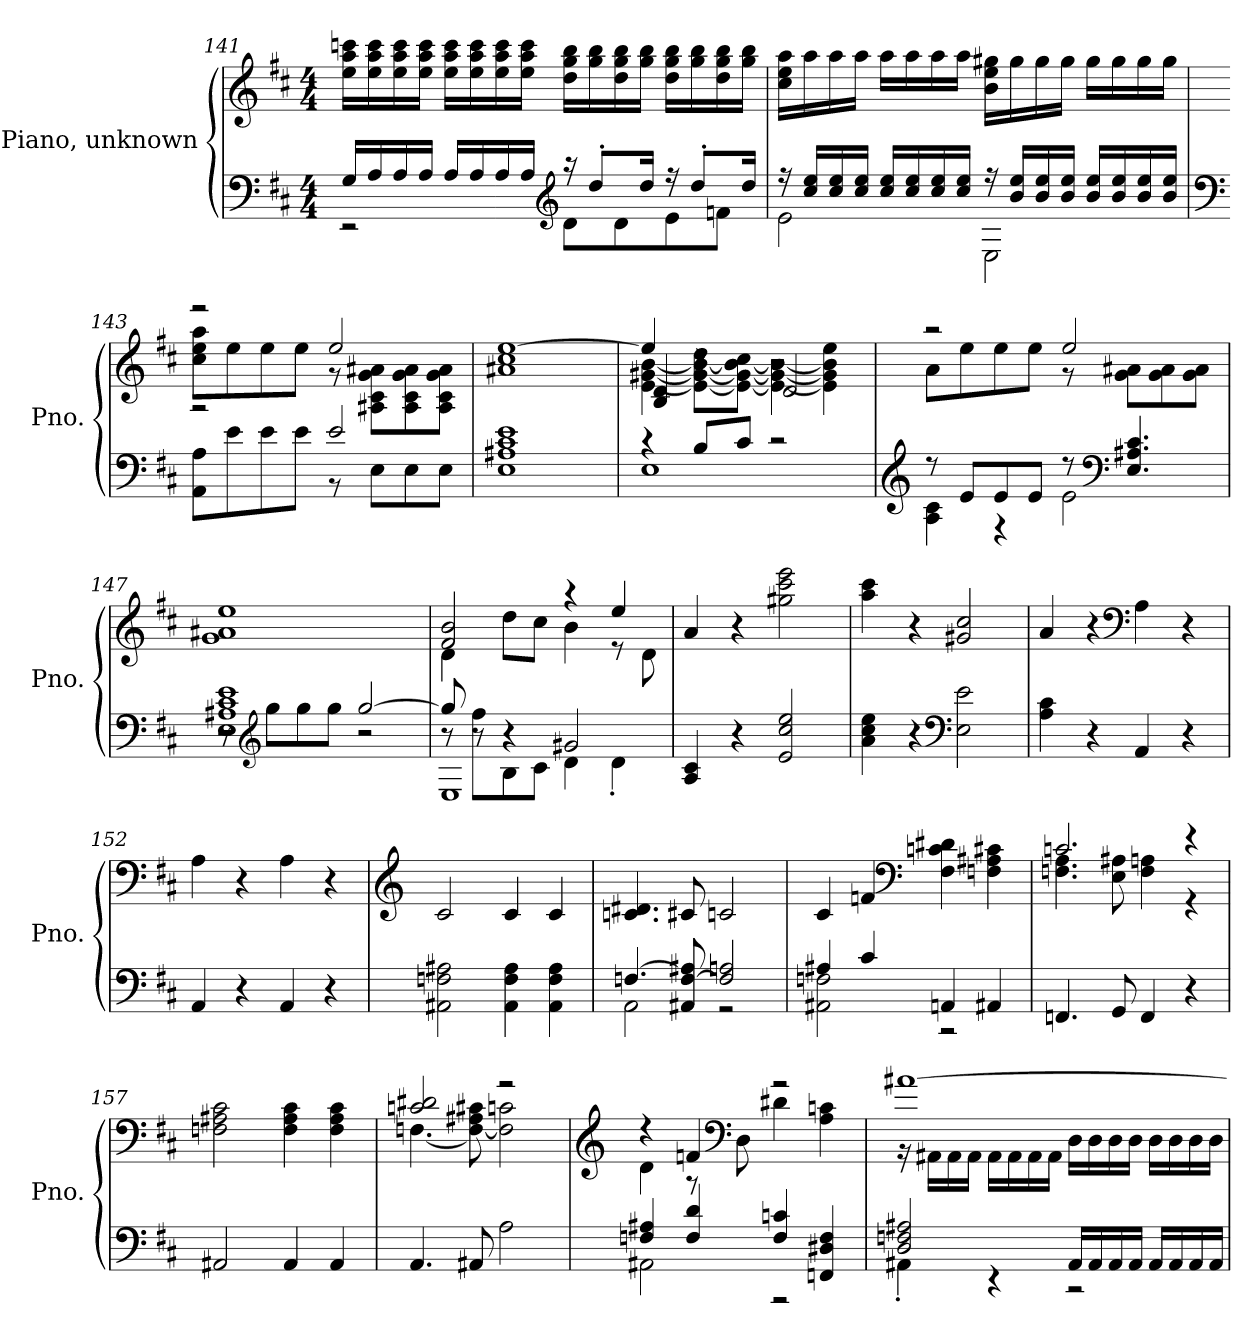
**kern	**kern
*part1	*part1
*staff2	*staff1
*I"Piano, unknown	*
*I'Pno.	*
!!LO:PB:g=z
*clefF4	*clefG2
*k[f#c#]	*k[f#c#]
*M4/4	*M4/4
=141	=141
*^	*
16G/LL	2r	16ee\ 16aa\ 16cccn\LL
16A/	.	16ee\ 16aa\ 16ccc\
16A/	.	16ee\ 16aa\ 16ccc\
16A/JJ	.	16ee\ 16aa\ 16ccc\JJ
16A/LL	.	16ee\ 16aa\ 16ccc\LL
16A/	.	16ee\ 16aa\ 16ccc\
16A/	.	16ee\ 16aa\ 16ccc\
16A/JJ	.	16ee\ 16aa\ 16ccc\JJ
*clefG2	*	*
16r	8d\L	16dd\ 16gg\ 16bb\LL
8dd'/L	.	16gg\ 16bb\
.	8d\	16dd\ 16gg\ 16bb\
16dd/Jk	.	16gg\ 16bb\JJ
16r	8e\	16dd\ 16gg\ 16bb\LL
8dd'/L	.	16gg\ 16bb\
.	8fn\J	16dd\ 16gg\ 16bb\
16dd/Jk	.	16gg\ 16bb\JJ
=142	=142	=142
16r	2e\	16cc#\ 16ee\ 16aa\LL
16cc#/ 16ee/LL	.	16aa\
16cc#/ 16ee/	.	16aa\
16cc#/ 16ee/JJ	.	16aa\JJ
16cc#/ 16ee/LL	.	16aa\LL
16cc#/ 16ee/	.	16aa\
16cc#/ 16ee/	.	16aa\
16cc#/ 16ee/JJ	.	16aa\JJ
16r	2E\	16b\ 16ee\ 16gg#X\LL
16b/ 16ee/LL	.	16gg#\
16b/ 16ee/	.	16gg#\
16b/ 16ee/JJ	.	16gg#\JJ
16b/ 16ee/LL	.	16gg#\LL
16b/ 16ee/	.	16gg#\
16b/ 16ee/	.	16gg#\
16b/ 16ee/JJ	.	16gg#\JJ
!!LO:LB:g=z
=143	=143	=143
*clefF4	*	*
*	*	*^
2r	8AA\ 8A\L	2r	8cc#\ 8ee\ 8aa\L
.	8e\	.	8ee\
.	8e\	.	8ee\
.	8e\J	.	8ee\J
2e/	8r	2ee/	8r
.	8E\L	.	8A#X\ 8c#\ 8g\ 8a#X\L
.	8E\	.	8A#\ 8c#\ 8g\ 8a#\
.	8E\J	.	8A#\ 8c#\ 8g\ 8a#\J
*v	*v	*	*
=144	=144	=144
1E 1A#X 1c# 1e	[1ee	1a#X 1cc#
=145	=145	=145
*^	*	*^
4r	1E	4ee/]	[4e\ [4g#X\ [4b\	4B/ 4d/
8B/L	.	4r	8e\_ 8g#\_ 8b\_ 8dd\L	4r
8c#/J	.	.	8e\_ 8g#\_ 8b\_ 8cc#\J	.
2r	.	2r	4e\_ 4g#\_ 4b\_	2d/
.	.	.	4e\] 4g#\] 4b\] 4ee\	.
*	*	*v	*v	*v
=146	=146	=146
*clefG2	*	*
*	*	*^
8r	4A\ 4c#\	2r	8a\L
8e/L	.	.	8ee\
8e/	4r	.	8ee\
8e/J	.	.	8ee\J
8r	2e\	2ee/	8r
*clefF4	*	*	*
4.E/ 4.A#X/ 4.c#/	.	.	8g\ 8a#X\L
.	.	.	8g\ 8a#\
.	.	.	8g\ 8a#\J
*	*	*v	*v
!!LO:LB:g=z
=147	=147	=147
*	*^	*
2r	8r	1E 1A#X 1c# 1e	1g 1a#X 1ee
*clefG2	*	*	*
.	8gg\L	.	.
.	8gg\	.	.
.	8gg\J	.	.
[2gg/	2r	.	.
=148	=148	=148	=148
*	*	*	*^
8gg/]	8r	1E	2f#/ 2b/	4d\
8r	8ff#\L	.	.	.
4r	8B\	.	.	8dd\L
.	8c#\J	.	.	8cc#\J
2g#X/	4d\	.	4r	4b\
.	4d'\	.	4ee/	8r
.	.	.	.	8d\
*v	*v	*v	*	*
*	*v	*v
=149	=149
4A/ 4c#/	4a/
4r	4r
2e/ 2cc#/ 2ee/	2gg#X\ 2ccc#\ 2eee\
=150	=150
4a\ 4cc#\ 4ee\	4aa\ 4ccc#\
4r	4r
*clefF4	*
2E\ 2e\	2g#X/ 2cc#/
=151	=151
4A\ 4c#\	4a/
4r	4r
*	*clefF4
4AA/	4A\
4r	4r
=152	=152
4AA/	4A\
4r	4r
4AA/	4A\
4r	4r
!!LO:LB:g=z
=153	=153
*	*clefG2
2AA#X\ 2Fn\ 2A#X\	2c#/
4AA#\ 4F\ 4A#\	4c#/
4AA#\ 4F\ 4A#\	4c#/
=154	=154
*^	*
[4.Fn/	2AA\	4.cn/ 4.d#X/
8AA#X/ 8F/_ 8A#X/	.	8c#X/
2F/] 2An/	2r	2cn/
=155	=155	=155
4A#X/	2AA#X\ 2Fn\	4c#/
4c#/	.	4fn/
*	*	*clefF4
4AAn/	2r	4F#\ 4cn\ 4d#X\
4AA#X/	.	4Fn\ 4A#X\ 4c#X\
*v	*v	*
=156	=156
*	*^
4.FFn/	2.cn/	4.Fn\ 4.A\
8GG/	.	8E\ 8A#X\
4FF/	.	4F\ 4An\
4r	4r	4r
*	*v	*v
=157	=157
2AA#X/	2Fn\ 2A#X\ 2c#\
4AA#/	4F\ 4A#\ 4c#\
4AA#/	4F\ 4A#\ 4c#\
!!LO:LB:g=z
=158	=158
*	*^
4.AA/	2cn/ 2d#X/	[4.Fn\
8AA#X/	.	8F\_ 8A#X\ 8c#X\
2A\	2r	2F\] 2cn\
=159	=159	=159
*	*clefG2	*
*^	*	*
4Fn/ 4A#X/	2AA#X\	4r	4d\
4F/ 4d/	.	4fn/	8r
*	*	*clefF4	*
.	.	.	8D\
4F/ 4cn/	2r	2r	4d#X\
4FFn/ 4D#X/ 4F/	.	.	4A\ 4cn\
=160	=160	=160	=160
2D/ 2Fn/ 2A#X/	4AA#X'\	[1a#X	16r
.	.	.	16AA#X\LL
.	.	.	16AA#\
.	.	.	16AA#\JJ
.	4r	.	16AA#\LL
.	.	.	16AA#\
.	.	.	16AA#\
.	.	.	16AA#\JJ
16AA#/LL	2r	.	16D\LL
16AA#/	.	.	16D\
16AA#/	.	.	16D\
16AA#/JJ	.	.	16D\JJ
16AA#/LL	.	.	16D\LL
16AA#/	.	.	16D\
16AA#/	.	.	16D\
16AA#/JJ	.	.	16D\JJ
*v	*v	*	*
*	*v	*v
=	=
*-	*-
